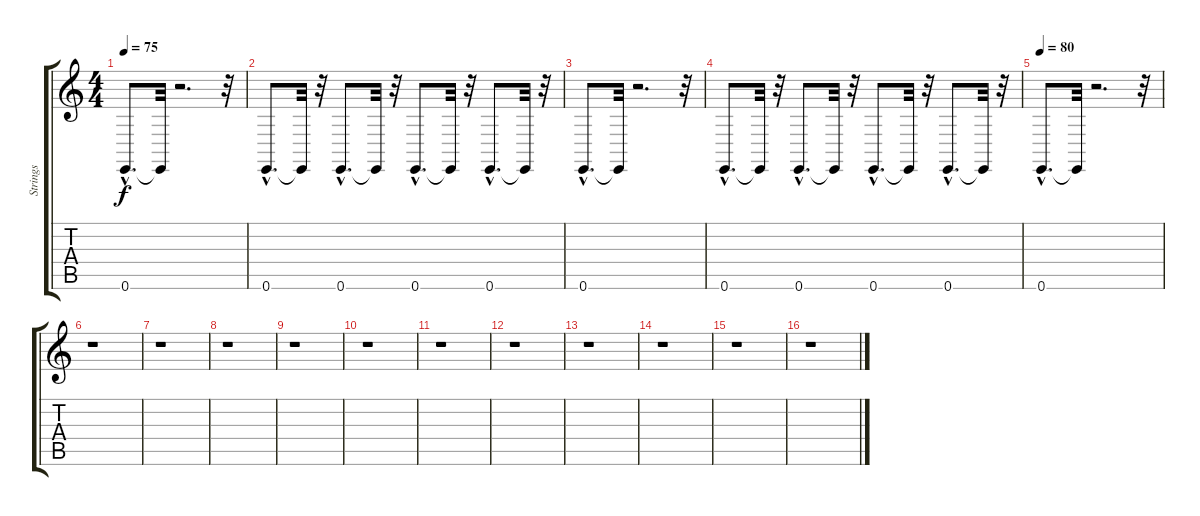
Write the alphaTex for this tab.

\track ("Strings" "Strings") {instrument stringensemble1}
\staff {score tabs}
\tuning (E4 B3 G3 D3 A2 E2) {hide}
\ts (4 4)
\tempo 75
\clef g2
\ks c
0.6{hac}.8{d dy f volume 6} 0.6{t}.32 r.2{d} r.32 |
0.6{hac}.8{d volume 13} 0.6{t}.32 r.32 0.6{hac}.8{d volume 11} 0.6{t}.32 r.32 0.6{hac}.8{d volume 9} 0.6{t}.32 r.32 0.6{hac}.8{d volume 8} 0.6{t}.32 r.32 |
0.6{hac}.8{d volume 6} 0.6{t}.32 r.2{d} r.32 |
0.6{hac}.8{d volume 13} 0.6{t}.32 r.32 0.6{hac}.8{d volume 11} 0.6{t}.32 r.32 0.6{hac}.8{d volume 9} 0.6{t}.32 r.32 0.6{hac}.8{d volume 8} 0.6{t}.32 r.32 |
\tempo 80
0.6{hac}.8{d volume 7} 0.6{t}.32 r.2{d} r.32 |
r.1 |
r.1 |
r.1 |
r.1 |
r.1 |
r.1 |
r.1 |
r.1 |
r.1 |
r.1 |
r.1
